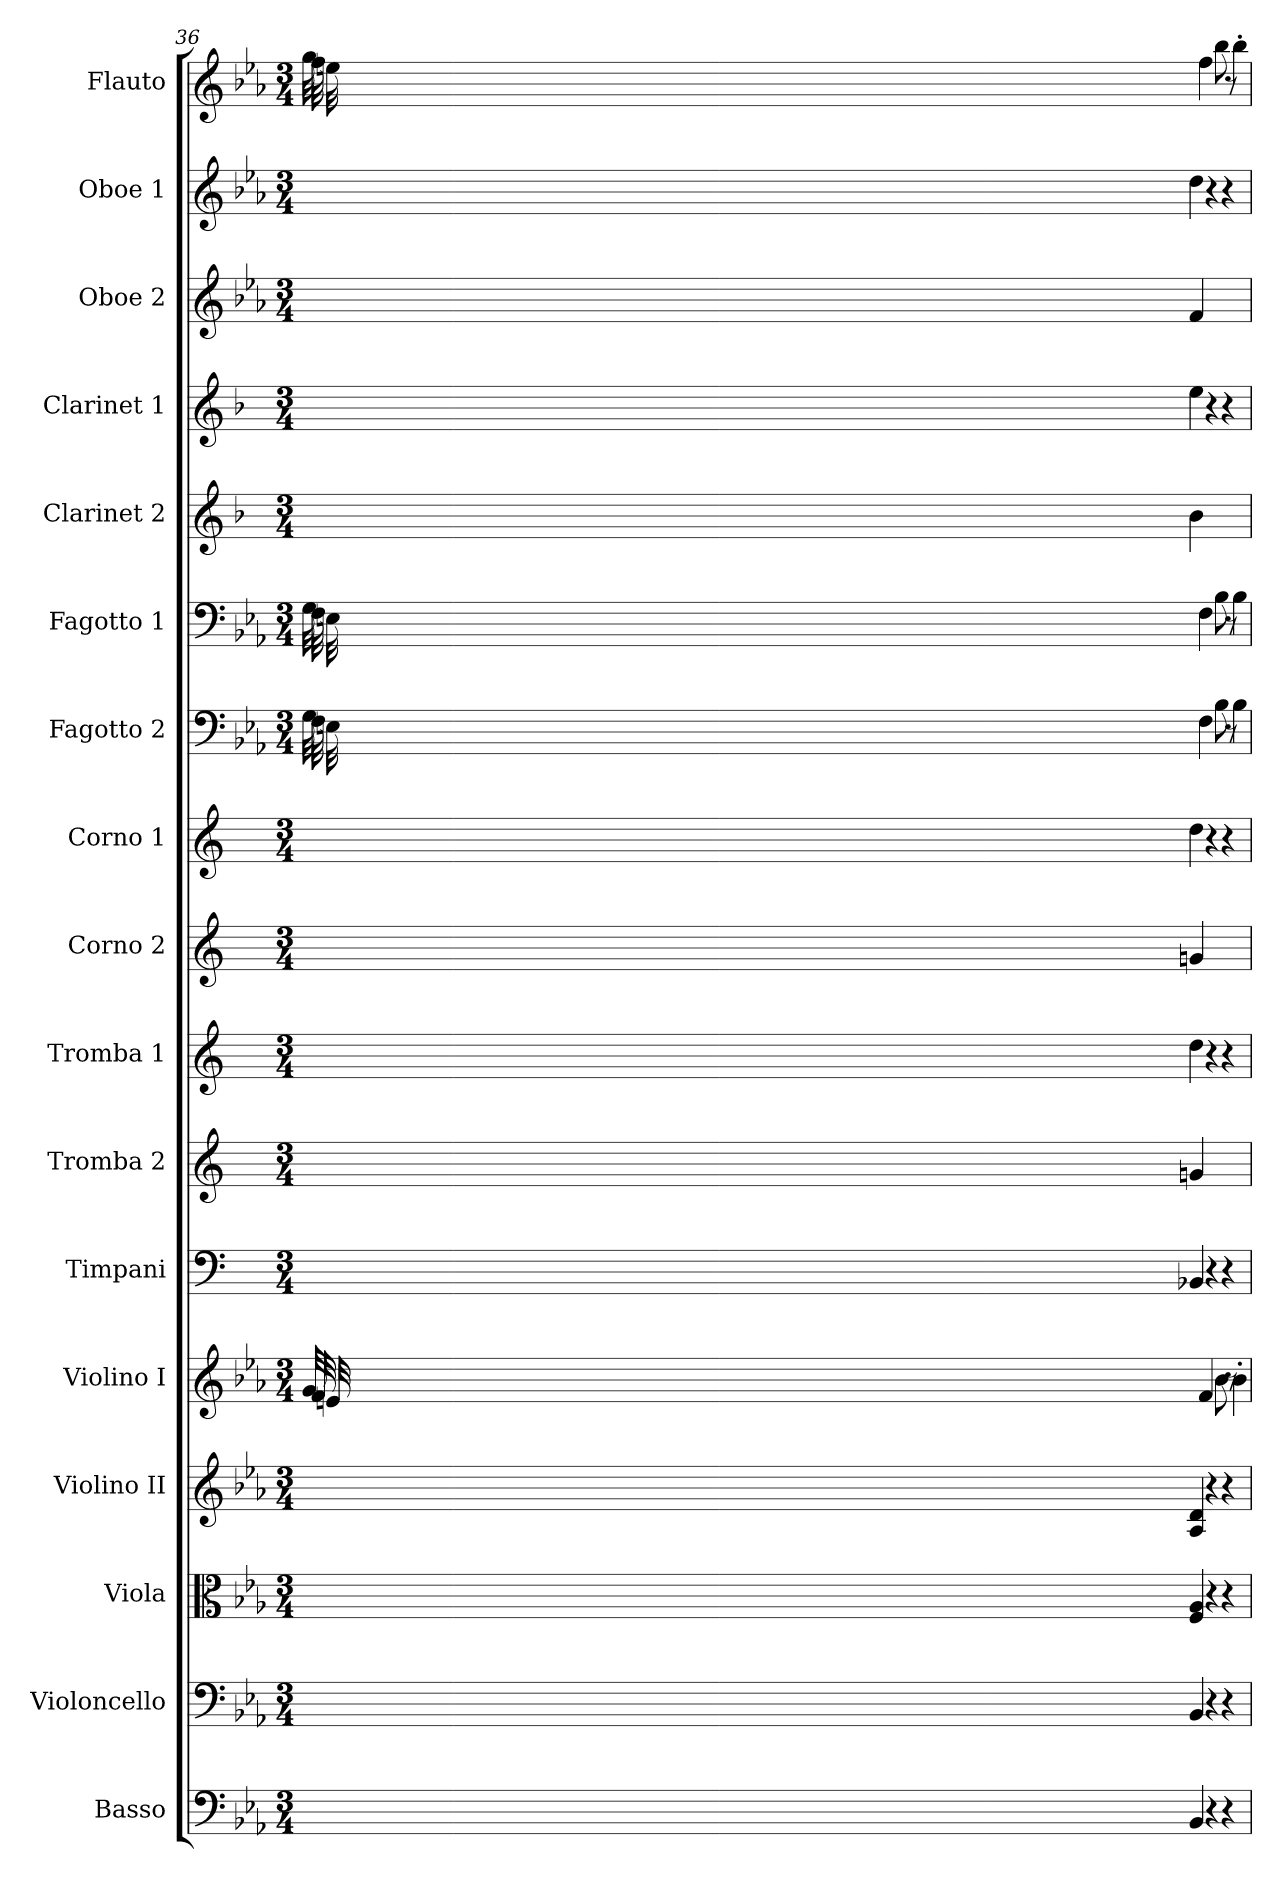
**kern	**kern	**kern	**kern	**kern	**kern	**kern	**kern	**kern	**kern	**kern	**kern	**kern	**kern	**kern	**kern	**kern
*part17	*part16	*part15	*part14	*part13	*part12	*part11	*part10	*part9	*part8	*part7	*part6	*part5	*part4	*part3	*part2	*part1
*staff17	*staff16	*staff15	*staff14	*staff13	*staff12	*staff11	*staff10	*staff9	*staff8	*staff7	*staff6	*staff5	*staff4	*staff3	*staff2	*staff1
*I"Basso	*I"Violoncello	*I"Viola	*I"Violino II	*I"Violino I	*I"Timpani	*I"Tromba 2	*I"Tromba 1	*I"Corno 2	*I"Corno 1	*I"Fagotto 2	*I"Fagotto 1	*I"Clarinet 2	*I"Clarinet 1	*I"Oboe 2	*I"Oboe 1	*I"Flauto
*	*I'Vc	*I'Vla	*I'Vln	*I'Vln	*	*	*	*	*	*	*	*I'Cl	*I'Cl	*I'Ob	*I'Ob	*I'Fl
*clefF4	*clefF4	*clefC3	*clefG2	*clefG2	*clefF4	*clefG2	*clefG2	*clefG2	*clefG2	*clefF4	*clefF4	*clefG2	*clefG2	*clefG2	*clefG2	*clefG2
*ITrd7c12	*	*	*	*	*	*ITrd-2c-3	*ITrd-2c-3	*ITrd5c9	*ITrd5c9	*	*	*ITrd1c2	*ITrd1c2	*	*	*
*k[b-e-a-]	*k[b-e-a-]	*k[b-e-a-]	*k[b-e-a-]	*k[b-e-a-]	*	*	*	*	*	*k[b-e-a-]	*k[b-e-a-]	*k[b-e-a-]	*k[b-e-a-]	*k[b-e-a-]	*k[b-e-a-]	*k[b-e-a-]
*M3/4	*M3/4	*M3/4	*M3/4	*M3/4	*M3/4	*M3/4	*M3/4	*M3/4	*M3/4	*M3/4	*M3/4	*M3/4	*M3/4	*M3/4	*M3/4	*M3/4
=36	=36	=36	=36	=36	=36	=36	=36	=36	=36	=36	=36	=36	=36	=36	=36	=36
1ryy	1ryy	1ryy	1ryy	32g	1ryy	1ryy	1ryy	1ryy	1ryy	32G	32G	1ryy	1ryy	1ryy	1ryy	32gg
.	.	.	.	32f	.	.	.	.	.	32F	32F	.	.	.	.	32ff
.	.	.	.	32en	.	.	.	.	.	32En	32En	.	.	.	.	32een
.	.	.	.	1ryy	.	.	.	.	.	1ryy	1ryy	.	.	.	.	1ryy
1ryy	1ryy	1ryy	1ryy	.	1ryy	1ryy	1ryy	1ryy	1ryy	.	.	1ryy	1ryy	1ryy	1ryy	.
.	.	.	.	1ryy	.	.	.	.	.	1ryy	1ryy	.	.	.	.	1ryy
1ryy	1ryy	1ryy	1ryy	.	1ryy	1ryy	1ryy	1ryy	1ryy	.	.	1ryy	1ryy	1ryy	1ryy	.
.	.	.	.	1ryy	.	.	.	.	.	1ryy	1ryy	.	.	.	.	1ryy
1ryy	1ryy	1ryy	1ryy	.	1ryy	1ryy	1ryy	1ryy	1ryy	.	.	1ryy	1ryy	1ryy	1ryy	.
.	.	.	.	1ryy	.	.	.	.	.	1ryy	1ryy	.	.	.	.	1ryy
1ryy	1ryy	1ryy	1ryy	.	1ryy	1ryy	1ryy	1ryy	1ryy	.	.	1ryy	1ryy	1ryy	1ryy	.
.	.	.	.	1ryy	.	.	.	.	.	1ryy	1ryy	.	.	.	.	1ryy
1ryy	1ryy	1ryy	1ryy	.	1ryy	1ryy	1ryy	1ryy	1ryy	.	.	1ryy	1ryy	1ryy	1ryy	.
.	.	.	.	1ryy	.	.	.	.	.	1ryy	1ryy	.	.	.	.	1ryy
1ryy	1ryy	1ryy	1ryy	.	1ryy	1ryy	1ryy	1ryy	1ryy	.	.	1ryy	1ryy	1ryy	1ryy	.
.	.	.	.	1ryy	.	.	.	.	.	1ryy	1ryy	.	.	.	.	1ryy
1ryy	1ryy	1ryy	1ryy	.	1ryy	1ryy	1ryy	1ryy	1ryy	.	.	1ryy	1ryy	1ryy	1ryy	.
.	.	.	.	1ryy	.	.	.	.	.	1ryy	1ryy	.	.	.	.	1ryy
1ryy	1ryy	1ryy	1ryy	.	1ryy	1ryy	1ryy	1ryy	1ryy	.	.	1ryy	1ryy	1ryy	1ryy	.
.	.	.	.	1ryy	.	.	.	.	.	1ryy	1ryy	.	.	.	.	1ryy
1ryy	1ryy	1ryy	1ryy	.	1ryy	1ryy	1ryy	1ryy	1ryy	.	.	1ryy	1ryy	1ryy	1ryy	.
.	.	.	.	1ryy	.	.	.	.	.	1ryy	1ryy	.	.	.	.	1ryy
1ryy	1ryy	1ryy	1ryy	.	1ryy	1ryy	1ryy	1ryy	1ryy	.	.	1ryy	1ryy	1ryy	1ryy	.
.	.	.	.	1ryy	.	.	.	.	.	1ryy	1ryy	.	.	.	.	1ryy
1ryy	1ryy	1ryy	1ryy	.	1ryy	1ryy	1ryy	1ryy	1ryy	.	.	1ryy	1ryy	1ryy	1ryy	.
.	.	.	.	1ryy	.	.	.	.	.	1ryy	1ryy	.	.	.	.	1ryy
1ryy	1ryy	1ryy	1ryy	.	1ryy	1ryy	1ryy	1ryy	1ryy	.	.	1ryy	1ryy	1ryy	1ryy	.
.	.	.	.	1ryy	.	.	.	.	.	1ryy	1ryy	.	.	.	.	1ryy
1ryy	1ryy	1ryy	1ryy	.	1ryy	1ryy	1ryy	1ryy	1ryy	.	.	1ryy	1ryy	1ryy	1ryy	.
.	.	.	.	1ryy	.	.	.	.	.	1ryy	1ryy	.	.	.	.	1ryy
1ryy	1ryy	1ryy	1ryy	.	1ryy	1ryy	1ryy	1ryy	1ryy	.	.	1ryy	1ryy	1ryy	1ryy	.
.	.	.	.	1ryy	.	.	.	.	.	1ryy	1ryy	.	.	.	.	1ryy
1ryy	1ryy	1ryy	1ryy	.	1ryy	1ryy	1ryy	1ryy	1ryy	.	.	1ryy	1ryy	1ryy	1ryy	.
.	.	.	.	1ryy	.	.	.	.	.	1ryy	1ryy	.	.	.	.	1ryy
1ryy	1ryy	1ryy	1ryy	.	1ryy	1ryy	1ryy	1ryy	1ryy	.	.	1ryy	1ryy	1ryy	1ryy	.
.	.	.	.	1ryy	.	.	.	.	.	1ryy	1ryy	.	.	.	.	1ryy
1ryy	1ryy	1ryy	1ryy	.	1ryy	1ryy	1ryy	1ryy	1ryy	.	.	1ryy	1ryy	1ryy	1ryy	.
.	.	.	.	1ryy	.	.	.	.	.	1ryy	1ryy	.	.	.	.	1ryy
1ryy	1ryy	1ryy	1ryy	.	1ryy	1ryy	1ryy	1ryy	1ryy	.	.	1ryy	1ryy	1ryy	1ryy	.
.	.	.	.	1ryy	.	.	.	.	.	1ryy	1ryy	.	.	.	.	1ryy
1ryy	1ryy	1ryy	1ryy	.	1ryy	1ryy	1ryy	1ryy	1ryy	.	.	1ryy	1ryy	1ryy	1ryy	.
.	.	.	.	1ryy	.	.	.	.	.	1ryy	1ryy	.	.	.	.	1ryy
1ryy	1ryy	1ryy	1ryy	.	1ryy	1ryy	1ryy	1ryy	1ryy	.	.	1ryy	1ryy	1ryy	1ryy	.
.	.	.	.	1ryy	.	.	.	.	.	1ryy	1ryy	.	.	.	.	1ryy
1ryy	1ryy	1ryy	1ryy	.	1ryy	1ryy	1ryy	1ryy	1ryy	.	.	1ryy	1ryy	1ryy	1ryy	.
.	.	.	.	1ryy	.	.	.	.	.	1ryy	1ryy	.	.	.	.	1ryy
1ryy	1ryy	1ryy	1ryy	.	1ryy	1ryy	1ryy	1ryy	1ryy	.	.	1ryy	1ryy	1ryy	1ryy	.
.	.	.	.	1ryy	.	.	.	.	.	1ryy	1ryy	.	.	.	.	1ryy
1ryy	1ryy	1ryy	1ryy	.	1ryy	1ryy	1ryy	1ryy	1ryy	.	.	1ryy	1ryy	1ryy	1ryy	.
.	.	.	.	1ryy	.	.	.	.	.	1ryy	1ryy	.	.	.	.	1ryy
1ryy	1ryy	1ryy	1ryy	.	1ryy	1ryy	1ryy	1ryy	1ryy	.	.	1ryy	1ryy	1ryy	1ryy	.
.	.	.	.	1ryy	.	.	.	.	.	1ryy	1ryy	.	.	.	.	1ryy
4ryy	4ryy	4ryy	4ryy	.	4ryy	4ryy	4ryy	4ryy	4ryy	.	.	4ryy	4ryy	4ryy	4ryy	.
.	.	.	.	4ryy	.	.	.	.	.	4ryy	4ryy	.	.	.	.	4ryy
8.ryy	8.ryy	8.ryy	8.ryy	.	8.ryy	8.ryy	8.ryy	8.ryy	8.ryy	.	.	8.ryy	8.ryy	8.ryy	8.ryy	.
.	.	.	.	4ryy	.	.	.	.	.	4ryy	4ryy	.	.	.	.	4ryy
4BBB-	4BB-	4F 4A-	4A- 4d	.	4BB-X	4b-X	4ff	4B-X	4f	.	.	4a-	4dd	4f	4dd	.
.	.	.	.	4f	.	.	.	.	.	4F	4F	.	.	.	.	4ff
4r	4r	4r	4r	.	4r	4ryy	4r	4ryy	4r	.	.	4ryy	4r	4ryy	4r	.
.	.	.	.	8b-	.	.	.	.	.	8B-	8B-	.	.	.	.	8bb-
4r	4r	4r	4r	.	4r	4ryy	4r	4ryy	4r	.	.	4ryy	4r	4ryy	4r	.
.	.	.	.	8r	.	.	.	.	.	8r	8r	.	.	.	.	8r
.	.	.	.	4b-'	.	.	.	.	.	4B-	4B-	.	.	.	.	4bb-'
8ryy	8ryy	8ryy	8ryy	.	8ryy	8ryy	8ryy	8ryy	8ryy	.	.	8ryy	8ryy	8ryy	8ryy	.
32ryy	32ryy	32ryy	32ryy	.	32ryy	32ryy	32ryy	32ryy	32ryy	.	.	32ryy	32ryy	32ryy	32ryy	.
=	=	=	=	=	=	=	=	=	=	=	=	=	=	=	=	=
*-	*-	*-	*-	*-	*-	*-	*-	*-	*-	*-	*-	*-	*-	*-	*-	*-
